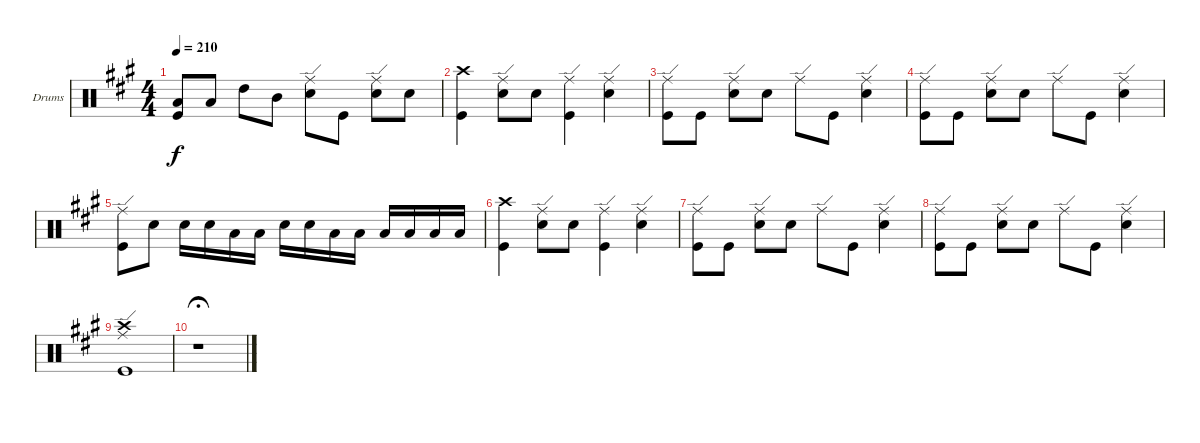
\defaultSystemsLayout 4
\bracketExtendMode groupsimilarinstruments
\firstSystemTrackNameOrientation horizontal
\otherSystemsTrackNameOrientation horizontal
\track ("Drums" "Drums") {instrument percussion}
\staff {score}
\articulation defaults
\ts (4 4)
\tempo 210
\clef neutral
\ks a
("Kick (hit)" "Low Tom (hit)").8{dy f} "Low Tom (hit)".8 "High Tom (hit)".8 "Mid Tom (hit)".8 ("Snare (hit) 2" "Ride (edge)").8 "Kick (hit)".8 ("Snare (hit) 2" "Ride (edge)").8 "Snare (hit) 2".8 |
("Kick (hit)" "Crash high (hit)").4 ("Ride (edge)" "Snare (hit) 2").8 "Snare (hit) 2".8 ("Kick (hit)" "Ride (edge)").4 ("Ride (edge)" "Snare (hit) 2").4 |
("Kick (hit)" "Ride (edge)").8 "Kick (hit)".8 ("Snare (hit) 2" "Ride (edge)").8 "Snare (hit) 2".8 "Ride (edge)".8 "Kick (hit)".8 ("Snare (hit) 2" "Ride (edge)").4 |
("Kick (hit)" "Ride (edge)").8 "Kick (hit)".8 ("Ride (edge)" "Snare (hit) 2").8 "Snare (hit) 2".8 "Ride (edge)".8 "Kick (hit)".8 ("Snare (hit) 2" "Ride (edge)").4 |
("Kick (hit)" "Ride (edge)").8 "Snare (hit) 2".8 "Snare (hit) 2".16 "Snare (hit) 2".16 "Low Tom (hit)".16 "Low Tom (hit)".16 "Snare (hit) 2".16 "Snare (hit) 2".16 "Low Tom (hit)".16 "Low Tom (hit)".16 "Low Tom (hit)".16 "Low Tom (hit)".16 "Low Tom (hit)".16 "Low Tom (hit)".16 |
("Kick (hit)" "Crash high (hit)").4 ("Ride (edge)" "Snare (hit) 2").8 "Snare (hit) 2".8 ("Kick (hit)" "Ride (edge)").4 ("Ride (edge)" "Snare (hit) 2").4 |
("Kick (hit)" "Ride (edge)").8 "Kick (hit)".8 ("Snare (hit) 2" "Ride (edge)").8 "Snare (hit) 2".8 "Ride (edge)".8 "Kick (hit)".8 ("Snare (hit) 2" "Ride (edge)").4 |
("Kick (hit)" "Ride (edge)").8 "Kick (hit)".8 ("Ride (edge)" "Snare (hit) 2").8 "Snare (hit) 2".8 "Ride (edge)".8 "Kick (hit)".8 ("Snare (hit) 2" "Ride (edge)").4 |
("Kick (hit)" "Crash high (hit)" "Ride (edge)").1 |
r.1{fermata (medium 1)}
